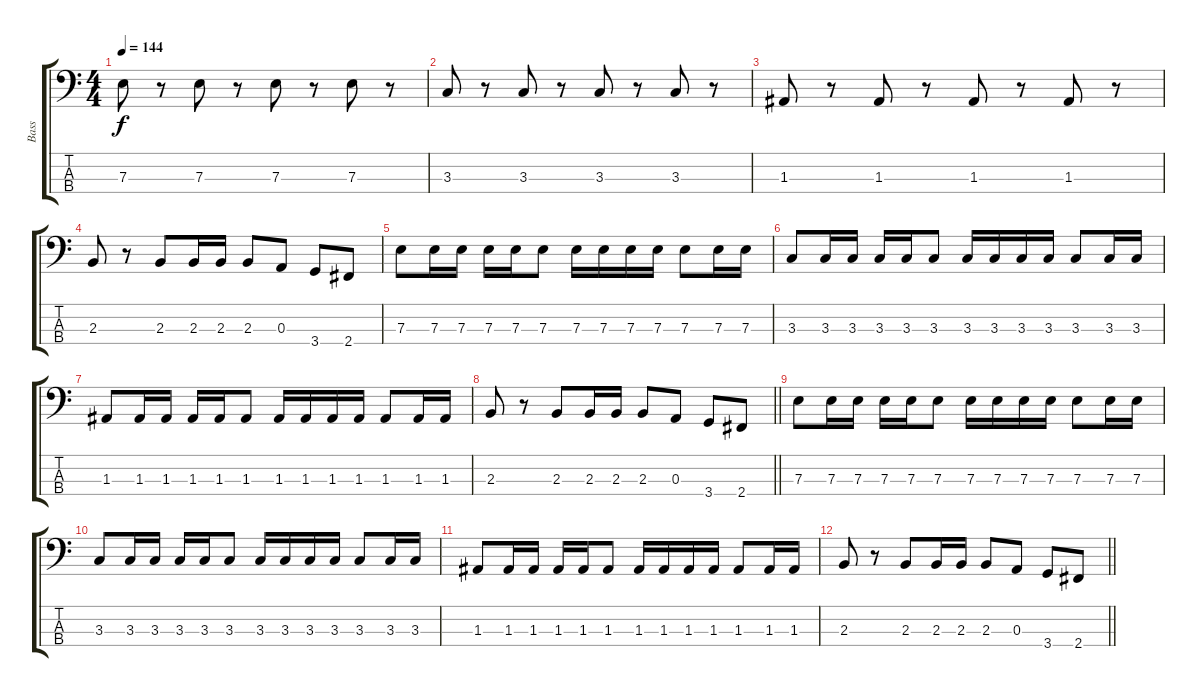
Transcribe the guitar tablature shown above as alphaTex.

\track ("Bass" "Bass") {instrument electricbassfinger}
\staff {score tabs}
\tuning (G2 D2 A1 E1) {hide}
\ts (4 4)
\tempo 144
\clef f4
\ks c
7.3.8{dy f} r.8 7.3.8 r.8 7.3.8 r.8 7.3.8 r.8 |
3.3.8 r.8 3.3.8 r.8 3.3.8 r.8 3.3.8 r.8 |
1.3.8 r.8 1.3.8 r.8 1.3.8 r.8 1.3.8 r.8 |
2.3.8 r.8 2.3.8 2.3.16 2.3.16 2.3.8 0.3.8 3.4.8 2.4.8 |
7.3.8 7.3.16 7.3.16 7.3.16 7.3.16 7.3.8 7.3.16 7.3.16 7.3.16 7.3.16 7.3.8 7.3.16 7.3.16 |
3.3.8 3.3.16 3.3.16 3.3.16 3.3.16 3.3.8 3.3.16 3.3.16 3.3.16 3.3.16 3.3.8 3.3.16 3.3.16 |
1.3.8 1.3.16 1.3.16 1.3.16 1.3.16 1.3.8 1.3.16 1.3.16 1.3.16 1.3.16 1.3.8 1.3.16 1.3.16 |
\barLineRight lightlight
2.3.8 r.8 2.3.8 2.3.16 2.3.16 2.3.8 0.3.8 3.4.8 2.4.8 |
7.3.8 7.3.16 7.3.16 7.3.16 7.3.16 7.3.8 7.3.16 7.3.16 7.3.16 7.3.16 7.3.8 7.3.16 7.3.16 |
3.3.8 3.3.16 3.3.16 3.3.16 3.3.16 3.3.8 3.3.16 3.3.16 3.3.16 3.3.16 3.3.8 3.3.16 3.3.16 |
1.3.8 1.3.16 1.3.16 1.3.16 1.3.16 1.3.8 1.3.16 1.3.16 1.3.16 1.3.16 1.3.8 1.3.16 1.3.16 |
\barLineRight lightlight
2.3.8 r.8 2.3.8 2.3.16 2.3.16 2.3.8 0.3.8 3.4.8 2.4.8
